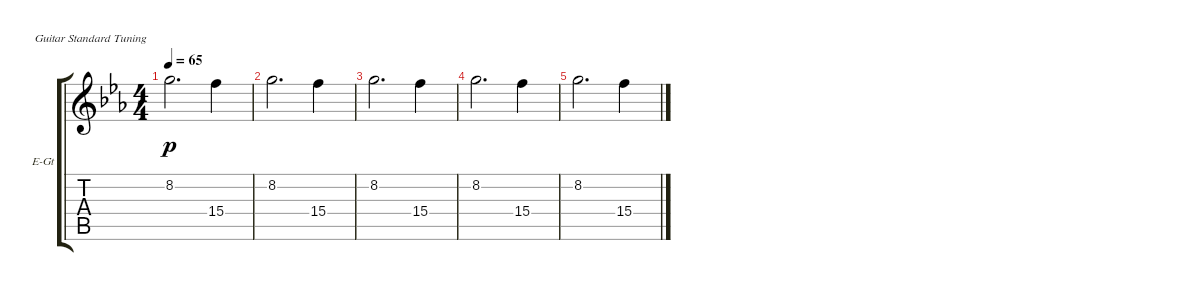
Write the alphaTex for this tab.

\defaultSystemsLayout 4
\bracketExtendMode groupsimilarinstruments
\firstSystemTrackNameOrientation horizontal
\otherSystemsTrackNameOrientation horizontal
\track ("Guitar Solo 3" "E-Gt") {multiBarRest instrument electricguitarclean}
\staff {score tabs}
\tuning (E4 B3 G3 D3 A2 E2)
\ts (4 4)
\tempo 65
\clef g2
\ks cminor
8.2.2{d dy p} 15.4.4 |
8.2.2{d} 15.4.4 |
8.2.2{d} 15.4.4 |
8.2.2{d} 15.4.4 |
8.2.2{d} 15.4.4
